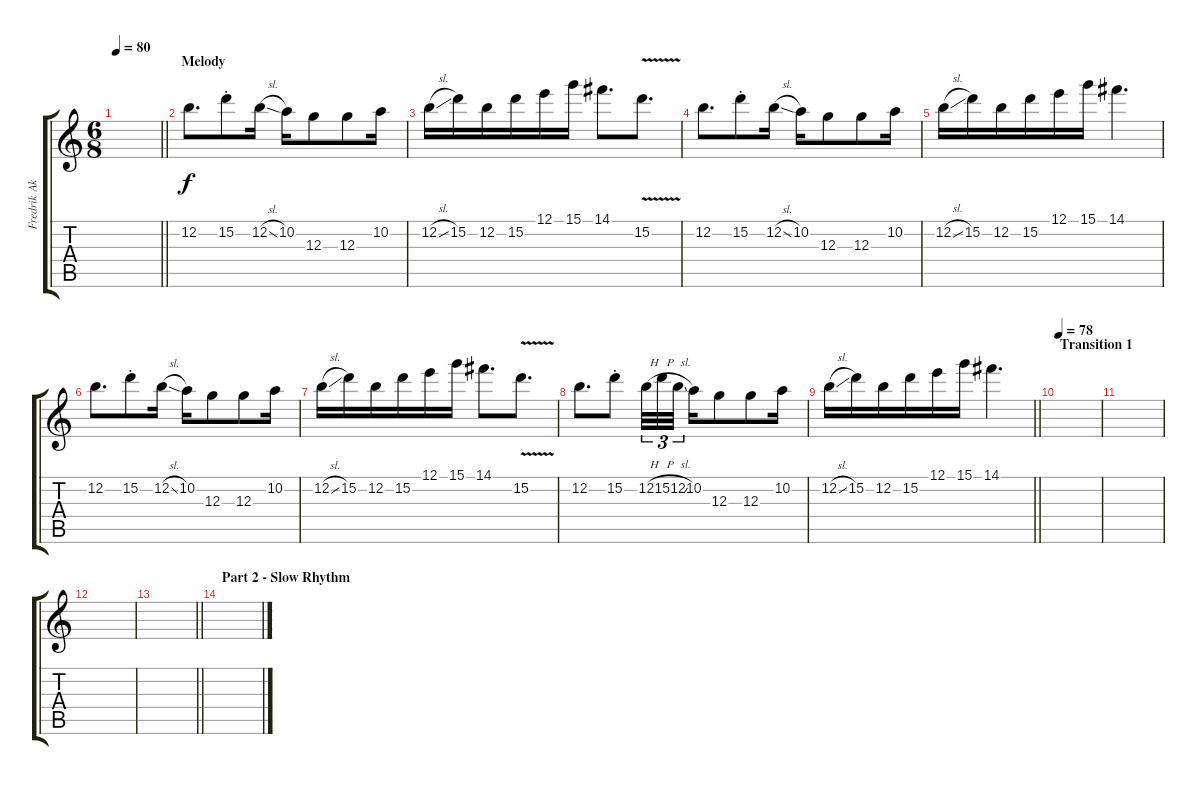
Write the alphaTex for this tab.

\track ("Fredrik Akesson" "Fredrik Ak") {instrument electricguitarjazz}
\staff {score tabs}
\tuning (E4 B3 G3 D3 A2 E2) {hide}
\ts (6 8)
\tempo 80
\clef g2
\barLineRight lightlight
\ks c
|
\section ("" "Melody")
12.2.8{d} 15.2{st}.8 12.2{sl}.16 10.2.16 12.3.8 12.3.8 10.2.16 |
12.2{sl}.16 15.2.16 12.2.16 15.2.16 12.1.16 15.1.16 14.1.8{d} 15.2{v}.8{d} |
12.2.8{d} 15.2{st}.8 12.2{sl}.16 10.2.16 12.3.8 12.3.8 10.2.16 |
12.2{sl}.16 15.2.16 12.2.16 15.2.16 12.1.16 15.1.16 14.1.4{d} |
12.2.8{d} 15.2{st}.8 12.2{sl}.16 10.2.16 12.3.8 12.3.8 10.2.16 |
12.2{sl}.16 15.2.16 12.2.16 15.2.16 12.1.16 15.1.16 14.1.8{d} 15.2{v}.8{d} |
12.2.8{d} 15.2{st}.8 12.2{h}.32{tu (3 2)} 15.2{h}.32{tu (3 2)} 12.2{sl}.32{tu (3 2)} 10.2.16 12.3.8 12.3.8 10.2.16 |
\barLineRight lightlight
12.2{sl}.16 15.2.16 12.2.16 15.2.16 12.1.16 15.1.16 14.1.4{d} |
\section ("" "Transition 1")
\tempo 78
|
|
|
\barLineRight lightlight
|
\section ("" "Part 2 - Slow Rhythm")
